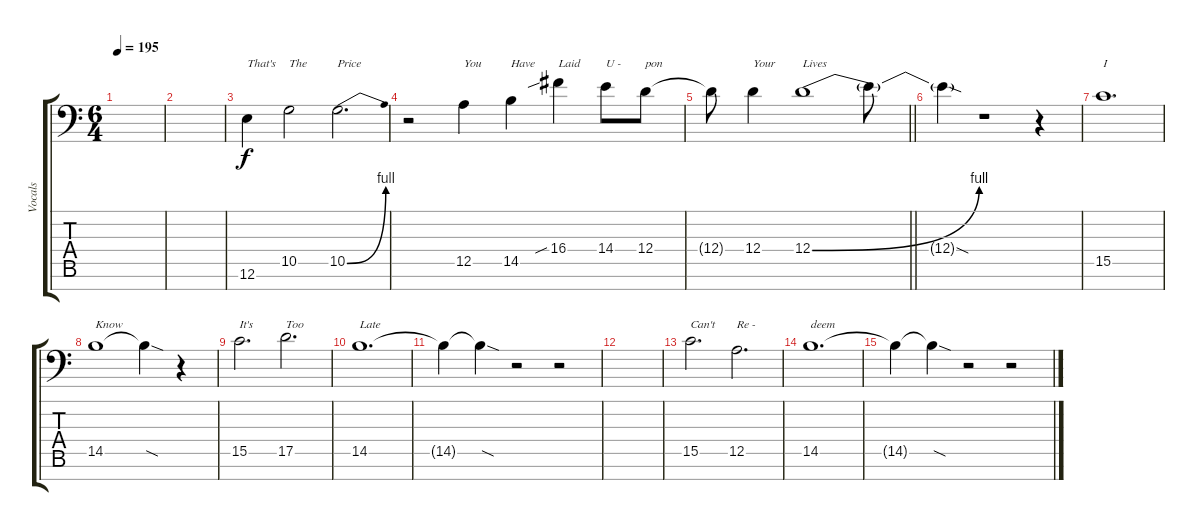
\track ("Vocals" "Vocals") {instrument bassoon}
\staff {score tabs}
\tuning (D4 A3 E3 D3 A2 E2 A1) {hide}
\ts (6 4)
\tempo 195
\clef f4
\ks c
|
|
12.6.4{txt "That's"} 10.5.2{txt "The"} 10.5{be (bend 0 0 60 4)}.2{d txt "Price"} |
r.2 12.5.4{txt "You"} 14.5.4{txt "Have"} 16.4{sib}.4{txt "Laid"} 14.4.8{txt "U - "} 12.4.8{txt "pon"} |
\barLineRight lightlight
12.4{t}.8 12.4.4{txt "Your"} 12.4{be (bend 0 0 60 4)}.1{txt "Lives"} 12.4{t}.8 |
\section ("" "")
12.4{sod t}.4 r.1 r.4 |
15.5.1{d txt "I"} |
14.5.1{txt "Know"} 14.5{sod t}.4 r.4 |
15.5.2{d txt "It's"} 17.5.2{d txt "Too"} |
14.5.1{d txt "Late"} |
14.5{t}.4 14.5{sod t}.4 r.2 r.2 |
|
15.5.2{d txt "Can't"} 12.5.2{d txt "Re -"} |
14.5.1{d txt "deem"} |
14.5{t}.4 14.5{sod t}.4 r.2 r.2
